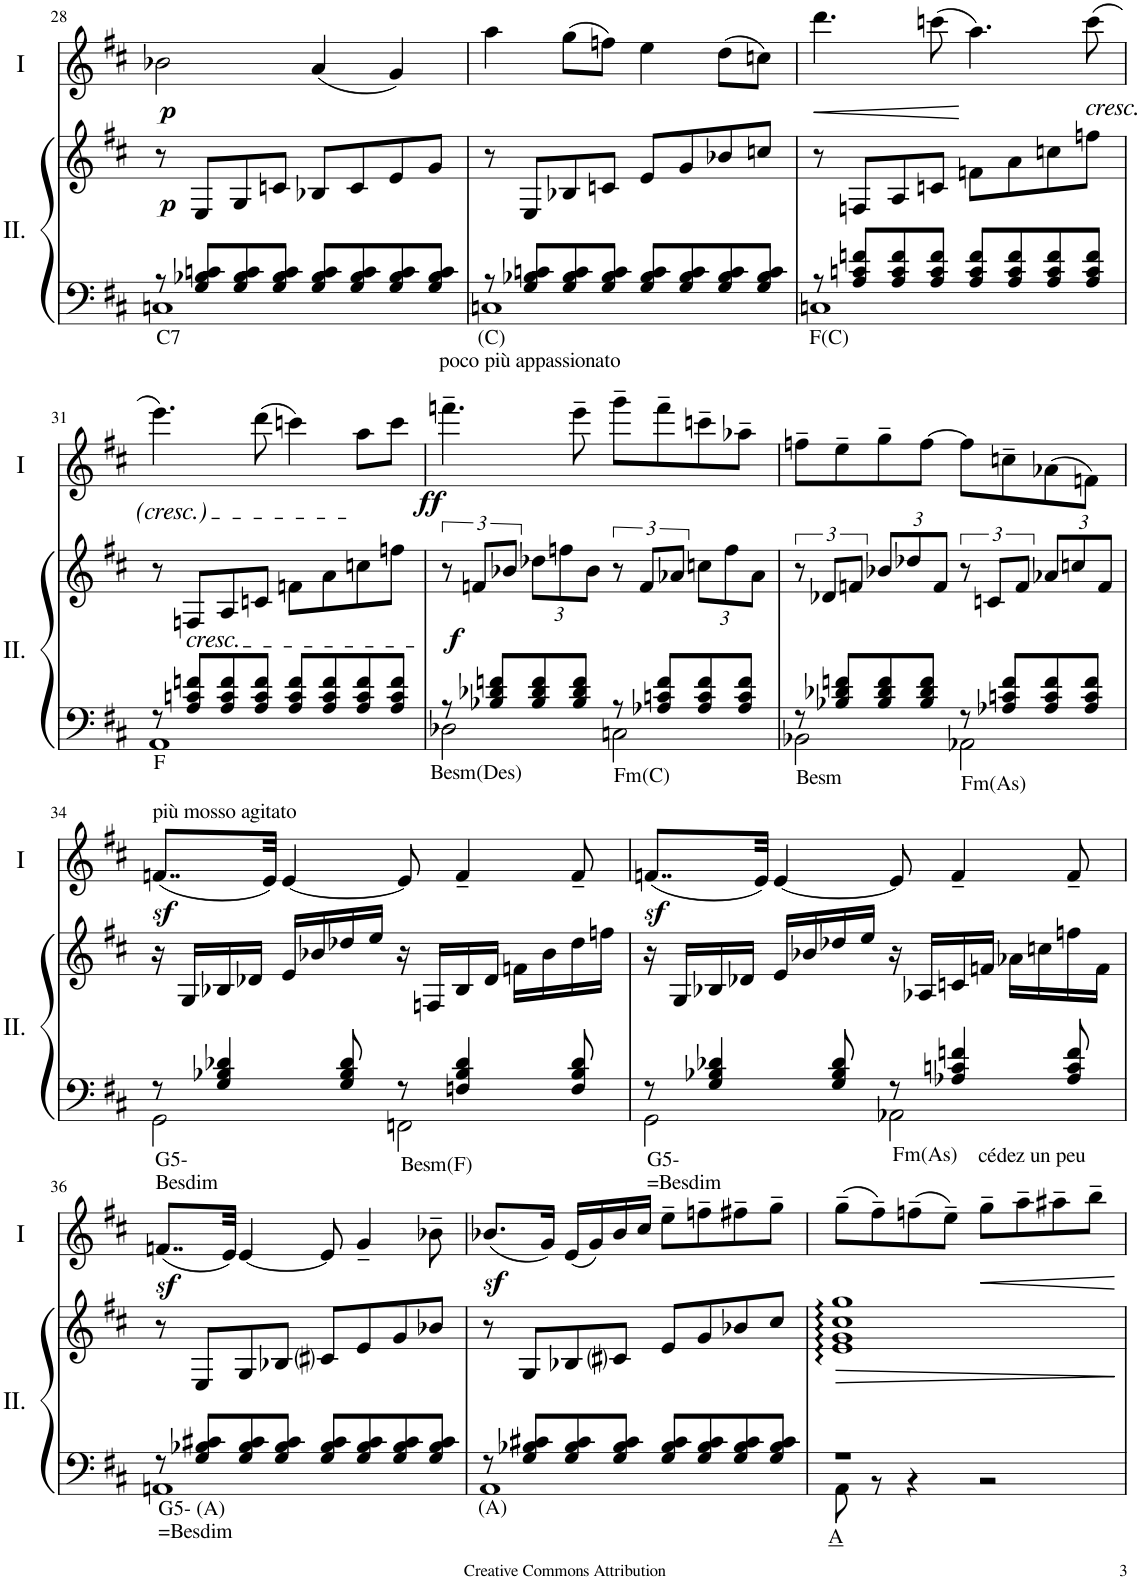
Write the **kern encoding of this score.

**kern	**kern	**dynam	**kern	**dynam
*part2	*part2	*part2	*part1	*part1
*staff3	*staff2	*staff2/3	*staff1	*staff1
*I"Acc. 2	*	*	*I"Acc. 1	*
!!LO:PB:g=z
*clefF4	*clefG2	*	*clefG2	*
*k[f#c#]	*k[f#c#]	*	*k[f#c#]	*
*M4/4	*M4/4	*	*M4/4	*
=28	=28	=28	=28	=28
*^	*	*	*	*
!LO:TX:b:t=C7	!	!	!	!	!
!	!	!	!LO:DY:b	!	!LO:DY:b
8r	1Cn	8r	p	2b-X\	p
8G/ 8B-X/ 8cn/L	.	8E/L	.	.	.
8G/ 8B-/ 8c/	.	8G/	.	.	.
8G/ 8B-/ 8c/J	.	8cn/J	.	.	.
8G/ 8B-/ 8c/L	.	8B-X/L	.	(4a/	.
8G/ 8B-/ 8c/	.	8c/	.	.	.
8G/ 8B-/ 8c/	.	8e/	.	4g/)	.
8G/ 8B-/ 8c/J	.	8g/J	.	.	.
=29	=29	=29	=29	=29	=29
!LO:TX:b:t=(C)	!	!	!	!	!
8r	1Cn	8r	.	4aa\	.
8G/ 8B-X/ 8cn/L	.	8E/L	.	.	.
8G/ 8B-/ 8c/	.	8B-X/	.	(8gg\L	.
8G/ 8B-/ 8c/J	.	8cn/J	.	8ffn\J)	.
8G/ 8B-/ 8c/L	.	8e/L	.	4ee\	.
8G/ 8B-/ 8c/	.	8g/	.	.	.
8G/ 8B-/ 8c/	.	8b-X/	.	(8dd\L	.
8G/ 8B-/ 8c/J	.	8ccn/J	.	8ccn\J)	.
=30	=30	=30	=30	=30	=30
!LO:TX:b:t=F(C)	!	!	!	!	!
!	!	!	!	!	!LO:HP:b
8r	1Cn	8r	.	4.ddd\	<
8A/ 8cn/ 8fn/L	.	8Fn/L	.	.	.
8A/ 8c/ 8f/	.	8A/	.	.	.
8A/ 8c/ 8f/J	.	8cn/J	.	(8cccn\	.
8A/ 8c/ 8f/L	.	8fn\L	.	4.aa\)	[
8A/ 8c/ 8f/	.	8a\	.	.	.
8A/ 8c/ 8f/	.	8ccn\	.	.	.
!	!	!	!	!LO:TX:b:i:t=cresc.	!
8A/ 8c/ 8f/J	.	8ffn\J	.	(8ccc\	.
!!LO:LB:g=z
=31	=31	=31	=31	=31	=31
!LO:TX:b:t=F	!	!	!	!	!
8r	1AA	8r	.	4.eee\)	.
!	!	!LO:TX:b:i:t=cresc.	!	!	!
8A/ 8cn/ 8fn/L	.	8Fn/L	.	.	.
8A/ 8c/ 8f/	.	8A/	.	.	.
8A/ 8c/ 8f/J	.	8cn/J	.	(8ddd\	.
8A/ 8c/ 8f/L	.	8fn\L	.	4cccn\)	.
8A/ 8c/ 8f/	.	8a\	.	.	.
8A/ 8c/ 8f/	.	8ccn\	.	8aa\L	.
8A/ 8c/ 8f/J	.	8ffn\J	.	8ccc\J	.
=32	=32	=32	=32	=32	=32
!	!	!	!	!LO:TX:a:t=poco più appassionato	!
!LO:TX:b:t=Besm(Des)	!	!	!	!	!
!	!	!	!LO:DY:b	!	!LO:DY:b
8r	2D-X\	12r	f	4.fffn~\	ff
.	.	12fn/L	.	.	.
8B-X/ 8d-X/ 8fn/L	.	.	.	.	.
.	.	12b-X/J	.	.	.
*	*	*Xbrackettup	*	*	*
8B-/ 8d-/ 8f/	.	12dd-X\L	.	.	.
.	.	12ffn\	.	.	.
8B-/ 8d-/ 8f/J	.	.	.	8eee~\	.
.	.	12b-\J	.	.	.
*	*	*brackettup	*	*	*
!LO:TX:b:t=Fm(C)	!	!	!	!	!
8r	2Cn\	12r	.	8ggg~\L	.
.	.	12f/L	.	.	.
8A-X/ 8cn/ 8f/L	.	.	.	8fff~\	.
.	.	12a-X/J	.	.	.
*	*	*Xbrackettup	*	*	*
8A-/ 8c/ 8f/	.	12ccn\L	.	8cccn~\	.
.	.	12ff\	.	.	.
8A-/ 8c/ 8f/J	.	.	.	8aa-X~\J	.
.	.	12a-\J	.	.	.
=33	=33	=33	=33	=33	=33
*	*	*brackettup	*	*	*
!LO:TX:b:t=Besm	!	!	!	!	!
8r	2BB-X\	12r	.	8ffn~\L	.
.	.	12d-X/L	.	.	.
8B-X/ 8d-X/ 8fn/L	.	.	.	8ee~\	.
.	.	12fn/J	.	.	.
*	*	*Xbrackettup	*	*	*
8B-/ 8d-/ 8f/	.	12b-X/L	.	8gg~\	.
.	.	12dd-X/	.	.	.
8B-/ 8d-/ 8f/J	.	.	.	[8ff\J	.
.	.	12f/J	.	.	.
*	*	*brackettup	*	*	*
!LO:TX:b:t=Fm(As)	!	!	!	!	!
8r	2AA-X\	12r	.	8ff\L]	.
.	.	12cn/L	.	.	.
8A-X/ 8cn/ 8f/L	.	.	.	8ccn~\	.
.	.	12f/J	.	.	.
*	*	*Xbrackettup	*	*	*
8A-/ 8c/ 8f/	.	12a-X/L	.	(8a-X\	.
.	.	12ccn/	.	.	.
8A-/ 8c/ 8f/J	.	.	.	8fn\J)	.
.	.	12f/J	.	.	.
!!LO:LB:g=z
=34	=34	=34	=34	=34	=34
!	!	!	!	!LO:TX:a:t=più mosso agitato	!
!LO:TX:b:t=G5-	!	!	!	!	!
!LO:TX:b:t=Besdim	!	!	!	!	!
8r	2GG\	16r	.	(8..fnz</L	.
.	.	16G/LL	.	.	.
4G/ 4B-X/ 4d-X/	.	16B-X/	.	.	.
.	.	16d-X/JJ	.	.	.
.	.	.	.	32e/Jkk)	.
.	.	16e/LL	.	[4e/	.
.	.	16b-X/	.	.	.
8G/ 8B-/ 8d-/	.	16dd-X/	.	.	.
.	.	16ee/JJ	.	.	.
!LO:TX:b:t=Besm(F)	!	!	!	!	!
8r	2FFn\	16r	.	8e/]	.
.	.	16Fn/LL	.	.	.
4Fn/ 4B-/ 4d-/	.	16B-/	.	4f~/	.
.	.	16d-/JJ	.	.	.
.	.	16fn\LL	.	.	.
.	.	16b-\	.	.	.
8F/ 8B-/ 8d-/	.	16dd-\	.	8f~/	.
.	.	16ffn\JJ	.	.	.
=35	=35	=35	=35	=35	=35
!LO:TX:b:t=G5-	!	!	!	!	!
!LO:TX:b:t==Besdim	!	!	!	!	!
8r	2GG\	16r	.	(8..fnz</L	.
.	.	16G/LL	.	.	.
4G/ 4B-X/ 4d-X/	.	16B-X/	.	.	.
.	.	16d-X/JJ	.	.	.
.	.	.	.	32e/Jkk)	.
.	.	16e/LL	.	[4e/	.
.	.	16b-X/	.	.	.
8G/ 8B-/ 8d-/	.	16dd-X/	.	.	.
.	.	16ee/JJ	.	.	.
!LO:TX:b:t=Fm(As)	!	!	!	!	!
8r	2AA-X\	16r	.	8e/]	.
.	.	16A-X/LL	.	.	.
4A-X/ 4cn/ 4fn/	.	16cn/	.	4f~/	.
.	.	16fn/JJ	.	.	.
.	.	16a-X\LL	.	.	.
.	.	16ccn\	.	.	.
8A-/ 8c/ 8f/	.	16ffn\	.	8f~/	.
.	.	16f\JJ	.	.	.
!!LO:LB:g=z
=36	=36	=36	=36	=36	=36
!LO:TX:b:t=G5- (A)	!	!	!	!	!
!LO:TX:b:t==Besdim	!	!	!	!	!
8r	1AAn	8r	.	(8..fnz</L	.
8G/ 8B-X/ 8c#X/L	.	8E/L	.	.	.
.	.	.	.	32e/Jkk)	.
8G/ 8B-/ 8c#/	.	8G/	.	[4e/	.
8G/ 8B-/ 8c#/J	.	8B-X/J	.	.	.
8G/ 8B-/ 8c#/L	.	8c#i/L	.	8e/]	.
8G/ 8B-/ 8c#/	.	8e/	.	4g~/	.
8G/ 8B-/ 8c#/	.	8g/	.	.	.
8G/ 8B-/ 8c#/J	.	8b-X/J	.	8b-X~\	.
=37	=37	=37	=37	=37	=37
!LO:TX:b:t=(A)	!	!	!	!	!
8r	1AA	8r	.	(8.b-Xz</L	.
8G/ 8B-X/ 8c#X/L	.	8G/L	.	.	.
.	.	.	.	16g/Jk)	.
8G/ 8B-/ 8c#/	.	8B-X/	.	(16e/LL	.
.	.	.	.	16g/)	.
8G/ 8B-/ 8c#/J	.	8c#i/J	.	16b-/	.
.	.	.	.	16cc#/JJ	.
8G/ 8B-/ 8c#/L	.	8e/L	.	8ee~\L	.
8G/ 8B-/ 8c#/	.	8g/	.	8ffn~\	.
8G/ 8B-/ 8c#/	.	8b-X/	.	8ff#X~\	.
8G/ 8B-/ 8c#/J	.	8cc#/J	.	8gg~\J	.
=38	=38	=38	=38	=38	=38
!LO:TX:b:t=A	!	!	!	!	!
!	!	!	!LO:HP:b	!	!
1r	8AA\	1e: 1g: 1cc#: 1gg:	>	(8gg~\L	.
.	8r	.	.	8ff#~\)	.
.	4r	.	.	(8ffn~\	.
.	.	.	.	8ee~\J)	.
!	!	!	!	!LO:TX:a:t=cédez un peu	!
!	!	!	!	!	!LO:HP:b
.	2r	.	.	8gg~\L	<
.	.	.	.	8aa~\	.
.	.	.	.	8aa#X~\	.
.	.	.	.	8bb~\J	.
*v	*v	*	*	*	*
.	.	]	.	[
=	=	=	=	=
*-	*-	*-	*-	*-
